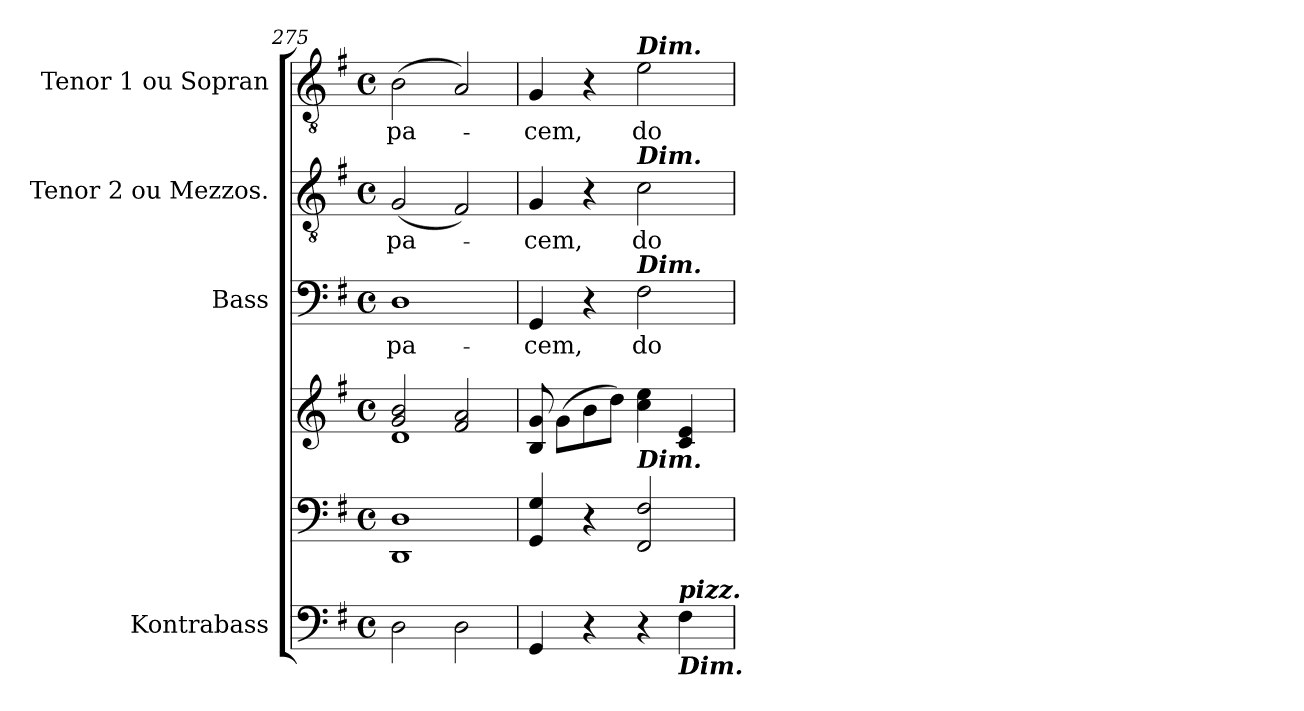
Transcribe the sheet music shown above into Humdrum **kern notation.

**kern	**kern	**kern	**kern	**text	**kern	**text	**kern	**text
*part5	*part4	*part4	*part3	*part3	*part2	*part2	*part1	*part1
*staff6	*staff5	*staff4	*staff3	*staff3	*staff2	*staff2	*staff1	*staff1
*I"Kontrabass	*	*	*I"Bass	*	*I"Tenor 2 ou Mezzos.	*	*I"Tenor 1 ou Sopran	*
*I'Kb.	*	*	*	*	*	*	*	*
!!LO:PB:g=z
*clefF4	*clefF4	*clefG2	*clefF4	*	*clefGv2	*	*clefGv2	*
*ITrd7c12	*	*	*	*	*	*	*	*
*k[f#]	*k[f#]	*k[f#]	*k[f#]	*	*k[f#]	*	*k[f#]	*
*G:	*G:	*G:	*G:	*	*G:	*	*G:	*
*M4/4	*M4/4	*M4/4	*M4/4	*	*M4/4	*	*M4/4	*
*met(c)	*met(c)	*met(c)	*met(c)	*	*met(c)	*	*met(c)	*
=275	=275	=275	=275	=275	=275	=275	=275	=275
*	*	*^	*	*	*	*	*	*
!	!	!	!	!	!LO:LY:b	!	!LO:LY:b	!	!LO:LY:b
2DD\	1DD 1D	2g/ 2b/	1d	1D	pa-	(<2G/	pa-	(>2B\	pa-
2DD\	.	2f#/ 2a/	.	.	.	2F#/)	.	2A/)	.
*	*	*v	*v	*	*	*	*	*	*
=276	=276	=276	=276	=276	=276	=276	=276	=276
!	!	!	!	!LO:LY:b	!	!LO:LY:b	!	!LO:LY:b
4GGG/	4GG/ 4G/	8B/ 8g/	4GG/	-cem,	4G/	-cem,	4G/	-cem,
.	.	(>8g\L	.	.	.	.	.	.
4r	4r	8b\	4r	.	4r	.	4r	.
.	.	8dd\J)	.	.	.	.	.	.
!	!	!	!	!	!	!	!LO:TX:a:Bi:t=Dim.	!
!	!	!	!	!	!LO:TX:a:Bi:t=Dim.	!	!	!
!	!	!	!LO:TX:a:Bi:t=Dim.	!	!	!	!	!
!	!	!LO:TX:b:Bi:t=Dim.	!	!	!	!	!	!
!	!	!	!	!LO:LY:b	!	!LO:LY:b	!	!LO:LY:b
4r	2FF#/ 2F#/	4cc\ 4ee\	2F#\	do-	2c\	do-	2e\	do-
!LO:TX:b:Bi:t=Dim.	!	!	!	!	!	!	!	!
!LO:TX:a:Bi:t=pizz.	!	!	!	!	!	!	!	!
4FF#\	.	4c/ 4e/	.	.	.	.	.	.
=	=	=	=	=	=	=	=	=
*-	*-	*-	*-	*-	*-	*-	*-	*-
